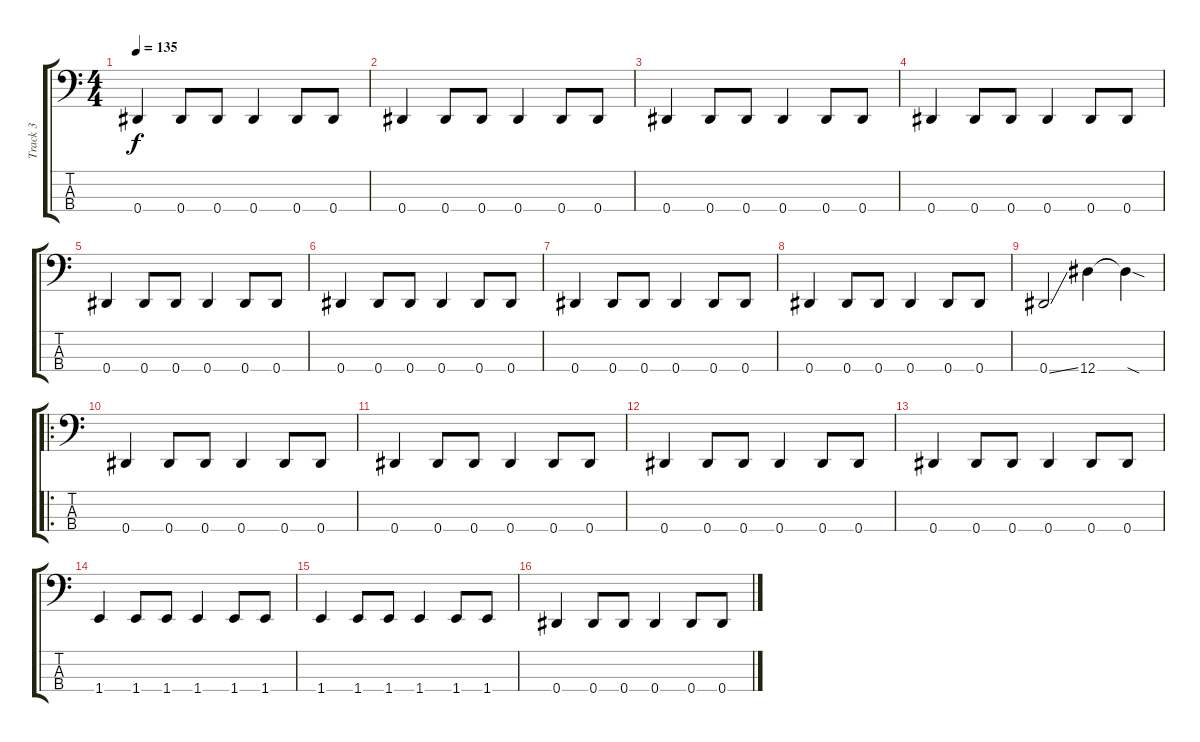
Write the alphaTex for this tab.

\track ("Track 3" "Track 3") {instrument electricbassfinger}
\staff {score tabs}
\tuning (Gb2 Db2 Ab1 Eb1) {hide}
\ts (4 4)
\tempo 135
\clef f4
\ks c
0.4.4{dy f} 0.4.8 0.4.8 0.4.4 0.4.8 0.4.8 |
0.4.4 0.4.8 0.4.8 0.4.4 0.4.8 0.4.8 |
0.4.4 0.4.8 0.4.8 0.4.4 0.4.8 0.4.8 |
0.4.4 0.4.8 0.4.8 0.4.4 0.4.8 0.4.8 |
0.4.4 0.4.8 0.4.8 0.4.4 0.4.8 0.4.8 |
0.4.4 0.4.8 0.4.8 0.4.4 0.4.8 0.4.8 |
0.4.4 0.4.8 0.4.8 0.4.4 0.4.8 0.4.8 |
0.4.4 0.4.8 0.4.8 0.4.4 0.4.8 0.4.8 |
0.4{ss}.2 12.4.4 12.4{sod t}.4 |
\ro
0.4.4 0.4.8 0.4.8 0.4.4 0.4.8 0.4.8 |
0.4.4 0.4.8 0.4.8 0.4.4 0.4.8 0.4.8 |
0.4.4 0.4.8 0.4.8 0.4.4 0.4.8 0.4.8 |
0.4.4 0.4.8 0.4.8 0.4.4 0.4.8 0.4.8 |
1.4.4 1.4.8 1.4.8 1.4.4 1.4.8 1.4.8 |
1.4.4 1.4.8 1.4.8 1.4.4 1.4.8 1.4.8 |
0.4.4 0.4.8 0.4.8 0.4.4 0.4.8 0.4.8
